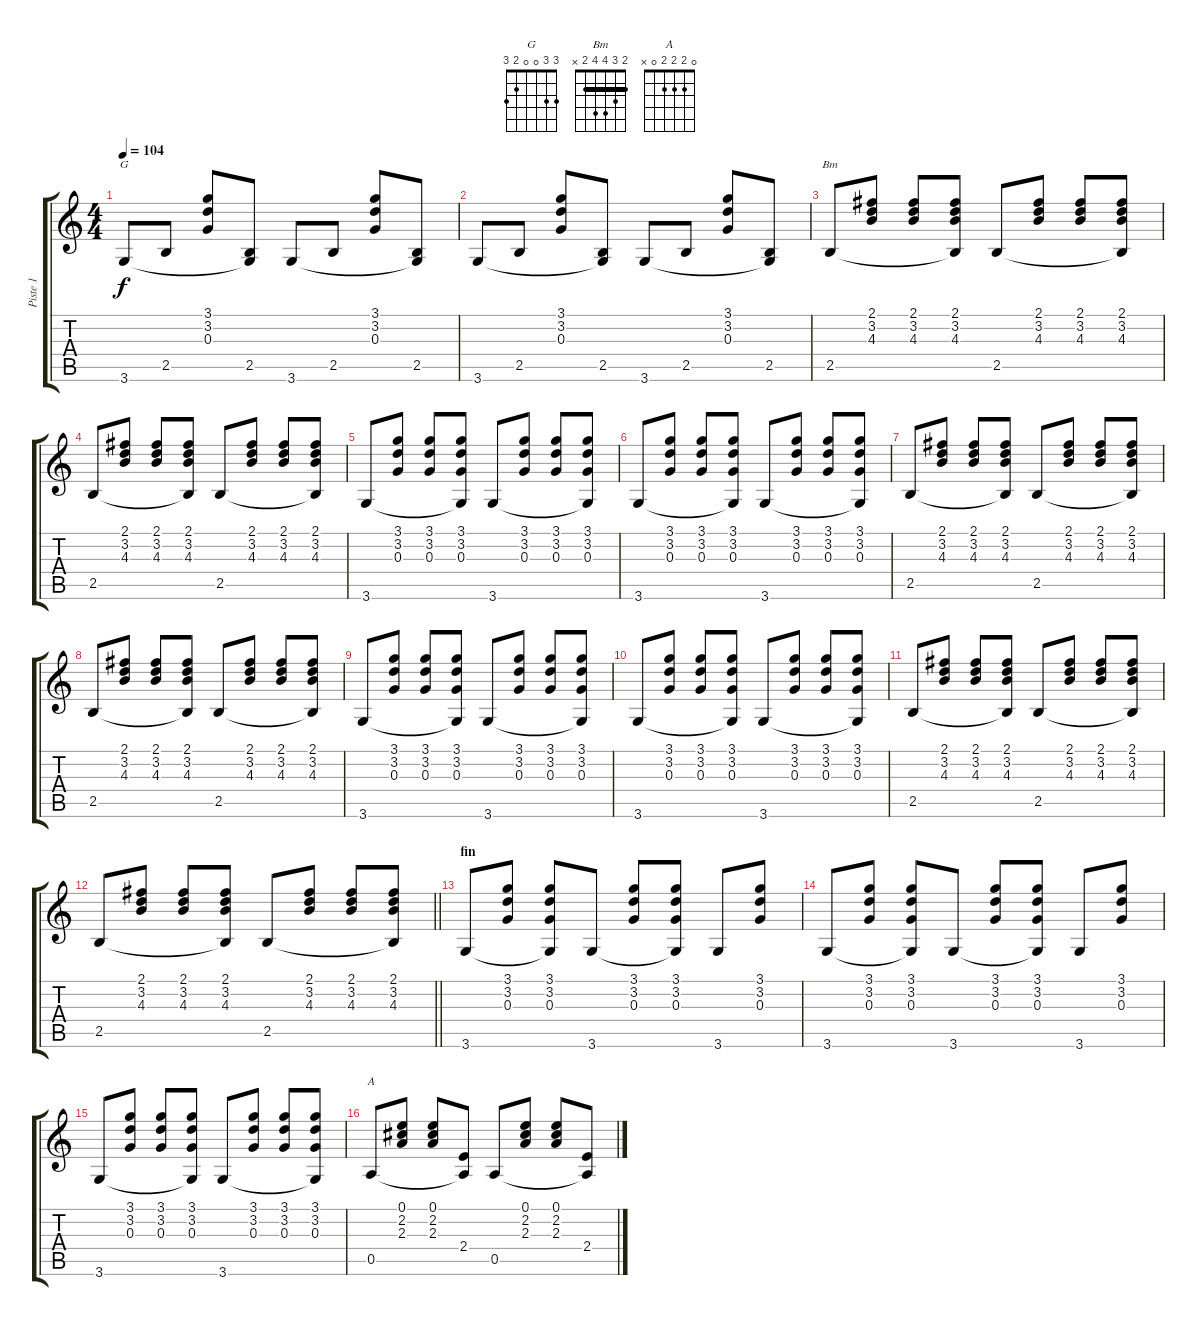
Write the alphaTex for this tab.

\track ("Piste 1" "Piste 1") {instrument acousticguitarsteel}
\staff {score tabs}
\tuning (E4 B3 G3 D3 A2 E2) {hide}
\chord ("G" 3 3 0 0 2 3)
\chord ("Bm" 2 3 4 4 2 x) {barre 2}
\chord ("A" 0 2 2 2 0 x)
\ts (4 4)
\tempo 104
\clef g2
\ks c
3.6.8{ch "G" dy f} 2.5.8 (3.1 3.2 0.3).8 (2.5 3.6{t}).8 3.6.8 2.5.8 (3.1 3.2 0.3).8 (2.5 3.6{t}).8 |
3.6.8 2.5.8 (3.1 3.2 0.3).8 (2.5 3.6{t}).8 3.6.8 2.5.8 (3.1 3.2 0.3).8 (2.5 3.6{t}).8 |
2.5.8{ch "Bm"} (2.1 3.2 4.3).8 (2.1 3.2 4.3).8 (2.1 3.2 4.3 2.5{t}).8 2.5.8 (2.1 3.2 4.3).8 (2.1 3.2 4.3).8 (2.1 3.2 4.3 2.5{t}).8 |
2.5.8 (2.1 3.2 4.3).8 (2.1 3.2 4.3).8 (2.1 3.2 4.3 2.5{t}).8 2.5.8 (2.1 3.2 4.3).8 (2.1 3.2 4.3).8 (2.1 3.2 4.3 2.5{t}).8 |
3.6.8 (3.1 3.2 0.3).8 (3.1 3.2 0.3).8 (3.1 3.2 0.3 3.6{t}).8 3.6.8 (3.1 3.2 0.3).8 (3.1 3.2 0.3).8 (3.1 3.2 0.3 3.6{t}).8 |
3.6.8 (3.1 3.2 0.3).8 (3.1 3.2 0.3).8 (3.1 3.2 0.3 3.6{t}).8 3.6.8 (3.1 3.2 0.3).8 (3.1 3.2 0.3).8 (3.1 3.2 0.3 3.6{t}).8 |
2.5.8 (2.1 3.2 4.3).8 (2.1 3.2 4.3).8 (2.1 3.2 4.3 2.5{t}).8 2.5.8 (2.1 3.2 4.3).8 (2.1 3.2 4.3).8 (2.1 3.2 4.3 2.5{t}).8 |
2.5.8 (2.1 3.2 4.3).8 (2.1 3.2 4.3).8 (2.1 3.2 4.3 2.5{t}).8 2.5.8 (2.1 3.2 4.3).8 (2.1 3.2 4.3).8 (2.1 3.2 4.3 2.5{t}).8 |
3.6.8 (3.1 3.2 0.3).8 (3.1 3.2 0.3).8 (3.1 3.2 0.3 3.6{t}).8 3.6.8 (3.1 3.2 0.3).8 (3.1 3.2 0.3).8 (3.1 3.2 0.3 3.6{t}).8 |
3.6.8 (3.1 3.2 0.3).8 (3.1 3.2 0.3).8 (3.1 3.2 0.3 3.6{t}).8 3.6.8 (3.1 3.2 0.3).8 (3.1 3.2 0.3).8 (3.1 3.2 0.3 3.6{t}).8 |
2.5.8 (2.1 3.2 4.3).8 (2.1 3.2 4.3).8 (2.1 3.2 4.3 2.5{t}).8 2.5.8 (2.1 3.2 4.3).8 (2.1 3.2 4.3).8 (2.1 3.2 4.3 2.5{t}).8 |
\barLineRight lightlight
2.5.8 (2.1 3.2 4.3).8 (2.1 3.2 4.3).8 (2.1 3.2 4.3 2.5{t}).8 2.5.8 (2.1 3.2 4.3).8 (2.1 3.2 4.3).8 (2.1 3.2 4.3 2.5{t}).8 |
\section ("" "fin")
3.6.8 (3.1 3.2 0.3).8 (3.1 3.2 0.3 3.6{t}).8 3.6.8 (3.1 3.2 0.3).8 (3.1 3.2 0.3 3.6{t}).8 3.6.8 (3.1 3.2 0.3).8 |
3.6.8 (3.1 3.2 0.3).8 (3.1 3.2 0.3 3.6{t}).8 3.6.8 (3.1 3.2 0.3).8 (3.1 3.2 0.3 3.6{t}).8 3.6.8 (3.1 3.2 0.3).8 |
3.6.8 (3.1 3.2 0.3).8 (3.1 3.2 0.3).8 (3.1 3.2 0.3 3.6{t}).8 3.6.8 (3.1 3.2 0.3).8 (3.1 3.2 0.3).8 (3.1 3.2 0.3 3.6{t}).8 |
0.5.8{ch "A"} (0.1 2.2 2.3).8 (0.1 2.2 2.3).8 (2.4 0.5{t}).8 0.5.8 (0.1 2.2 2.3).8 (0.1 2.2 2.3).8 (2.4 0.5{t}).8
